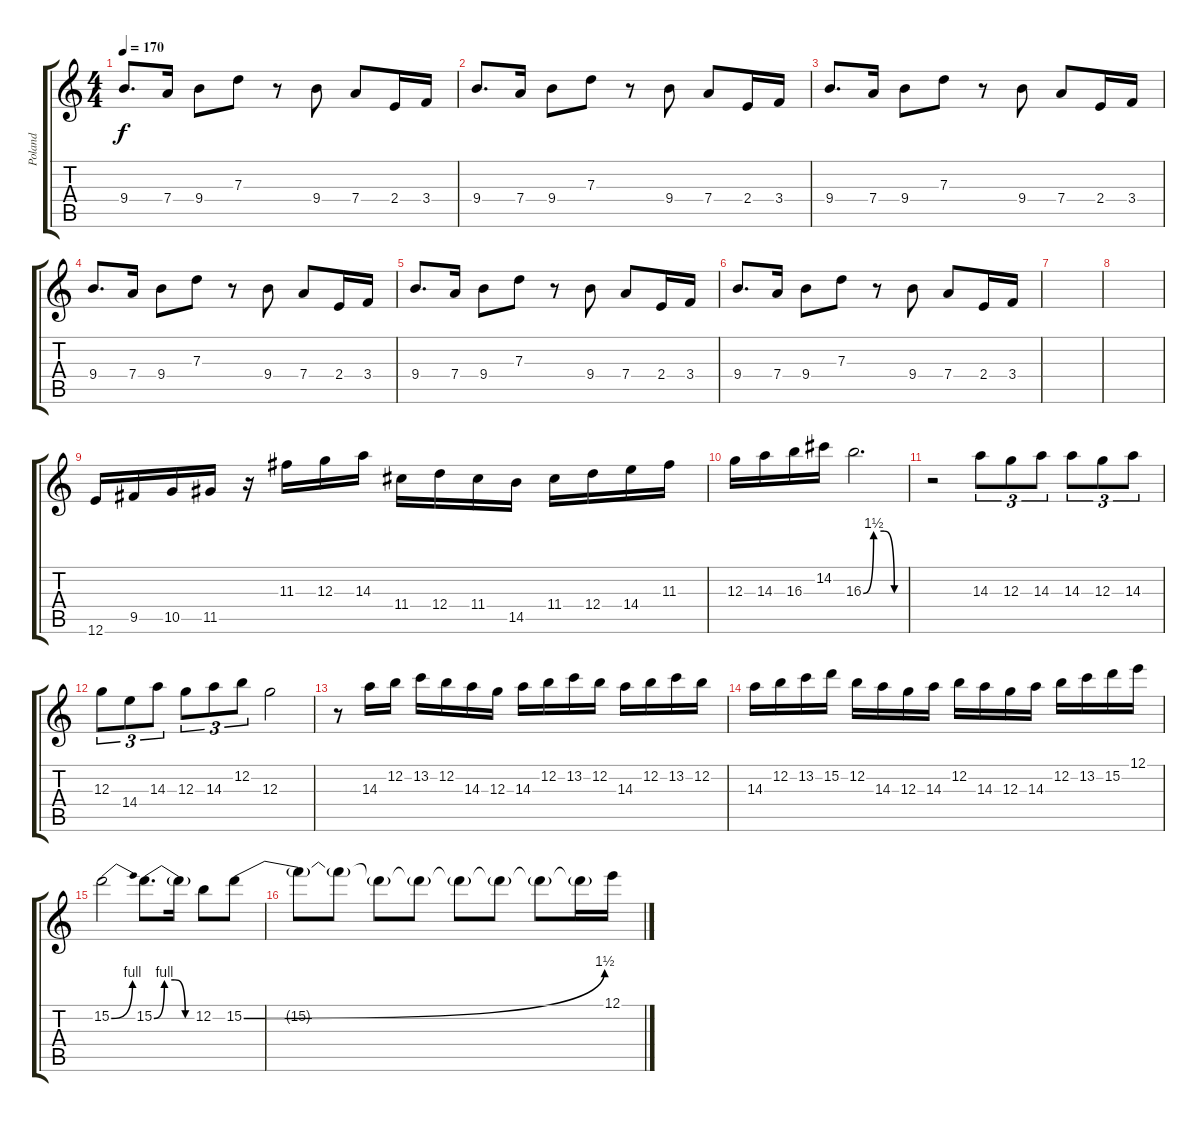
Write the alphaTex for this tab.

\track ("Poland" "Poland") {instrument distortionguitar}
\staff {score tabs}
\tuning (E4 B3 G3 D3 A2 E2) {hide}
\ts (4 4)
\tempo 170
\clef g2
\ks c
9.4.8{d dy f} 7.4.16 9.4.8 7.3.8 r.8 9.4.8 7.4.8 2.4.16 3.4.16 |
9.4.8{d} 7.4.16 9.4.8 7.3.8 r.8 9.4.8 7.4.8 2.4.16 3.4.16 |
9.4.8{d} 7.4.16 9.4.8 7.3.8 r.8 9.4.8 7.4.8 2.4.16 3.4.16 |
9.4.8{d} 7.4.16 9.4.8 7.3.8 r.8 9.4.8 7.4.8 2.4.16 3.4.16 |
9.4.8{d} 7.4.16 9.4.8 7.3.8 r.8 9.4.8 7.4.8 2.4.16 3.4.16 |
9.4.8{d} 7.4.16 9.4.8 7.3.8 r.8 9.4.8 7.4.8 2.4.16 3.4.16 |
|
|
12.6.16 9.5.16 10.5.16 11.5.16 r.16 11.3.16 12.3.16 14.3.16 11.4.16 12.4.16 11.4.16 14.5.16 11.4.16 12.4.16 14.4.16 11.3.16 |
12.3.16 14.3.16 16.3.16 14.2.16 16.3{be (custom 0 0 15 6 30 6 45 0 60 0)}.2{d} |
r.2 14.3.8{tu (3 2)} 12.3.8{tu (3 2)} 14.3.8{tu (3 2)} 14.3.8{tu (3 2)} 12.3.8{tu (3 2)} 14.3.8{tu (3 2)} |
12.3.8{tu (3 2)} 14.4.8{tu (3 2)} 14.3.8{tu (3 2)} 12.3.8{tu (3 2)} 14.3.8{tu (3 2)} 12.2.8{tu (3 2)} 12.3.2 |
r.8 14.3.16 12.2.16 13.2.16 12.2.16 14.3.16 12.3.16 14.3.16 12.2.16 13.2.16 12.2.16 14.3.16 12.2.16 13.2.16 12.2.16 |
14.3.16 12.2.16 13.2.16 15.2.16 12.2.16 14.3.16 12.3.16 14.3.16 12.2.16 14.3.16 12.3.16 14.3.16 12.2.16 13.2.16 15.2.16 12.1.16 |
15.2{be (bend 0 0 60 4)}.2 15.2{be (custom 0 0 15 4 30 4 45 0 60 0)}.8{d} 15.2{t}.16 12.2.8 15.2{be (bend 0 0 60 6)}.8 |
15.2{t}.8 15.2{t}.8 15.2{t}.8 15.2{t}.8 15.2{t}.8 15.2{t}.8 15.2{t}.8 15.2{t}.16 12.1.16
